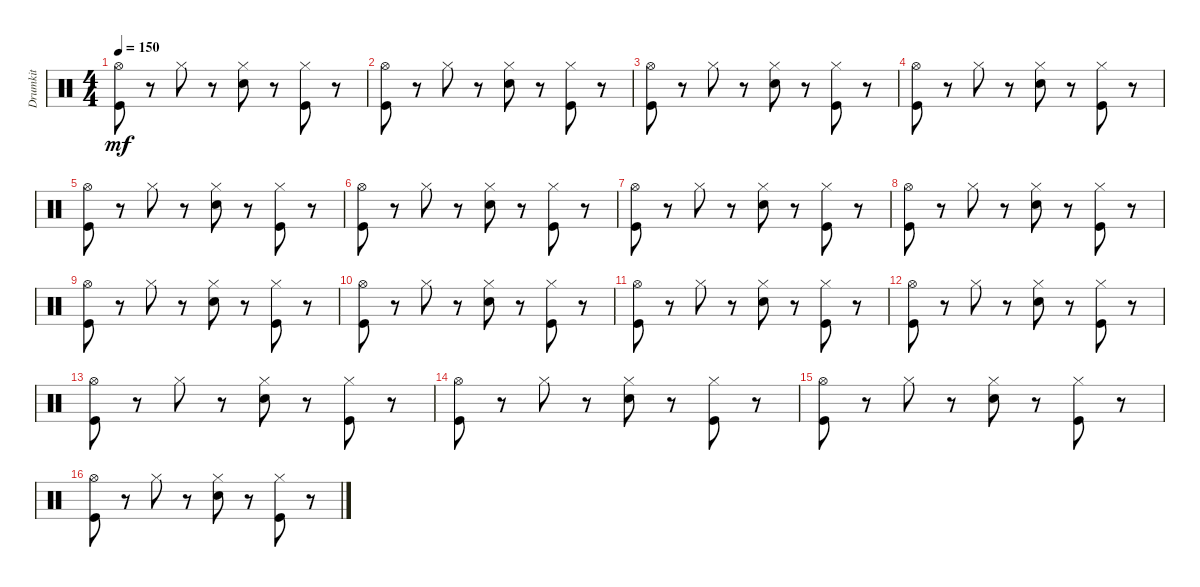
\track ("Drumkit" "Drumkit") {instrument percussion}
\staff {score}
\articulation defaults
\ts (4 4)
\tempo 150
\clef neutral
\ks c
("Kick (hit)" "Hi-Hat (open)").8{dy mf} r.8 "Hi-Hat (closed)".8 r.8 ("Snare (hit) 2" "Hi-Hat (closed)").8 r.8 ("Kick (hit)" "Hi-Hat (closed)").8 r.8 |
("Kick (hit)" "Hi-Hat (open)").8 r.8 "Hi-Hat (closed)".8 r.8 ("Snare (hit) 2" "Hi-Hat (closed)").8 r.8 ("Kick (hit)" "Hi-Hat (closed)").8 r.8 |
("Kick (hit)" "Hi-Hat (open)").8 r.8 "Hi-Hat (closed)".8 r.8 ("Snare (hit) 2" "Hi-Hat (closed)").8 r.8 ("Kick (hit)" "Hi-Hat (closed)").8 r.8 |
("Kick (hit)" "Hi-Hat (open)").8 r.8 "Hi-Hat (closed)".8 r.8 ("Snare (hit) 2" "Hi-Hat (closed)").8 r.8 ("Kick (hit)" "Hi-Hat (closed)").8 r.8 |
("Kick (hit)" "Hi-Hat (open)").8 r.8 "Hi-Hat (closed)".8 r.8 ("Snare (hit) 2" "Hi-Hat (closed)").8 r.8 ("Kick (hit)" "Hi-Hat (closed)").8 r.8 |
("Kick (hit)" "Hi-Hat (open)").8 r.8 "Hi-Hat (closed)".8 r.8 ("Snare (hit) 2" "Hi-Hat (closed)").8 r.8 ("Kick (hit)" "Hi-Hat (closed)").8 r.8 |
("Kick (hit)" "Hi-Hat (open)").8 r.8 "Hi-Hat (closed)".8 r.8 ("Snare (hit) 2" "Hi-Hat (closed)").8 r.8 ("Kick (hit)" "Hi-Hat (closed)").8 r.8 |
("Kick (hit)" "Hi-Hat (open)").8 r.8 "Hi-Hat (closed)".8 r.8 ("Snare (hit) 2" "Hi-Hat (closed)").8 r.8 ("Kick (hit)" "Hi-Hat (closed)").8 r.8 |
("Kick (hit)" "Hi-Hat (open)").8 r.8 "Hi-Hat (closed)".8 r.8 ("Snare (hit) 2" "Hi-Hat (closed)").8 r.8 ("Kick (hit)" "Hi-Hat (closed)").8 r.8 |
("Kick (hit)" "Hi-Hat (open)").8 r.8 "Hi-Hat (closed)".8 r.8 ("Snare (hit) 2" "Hi-Hat (closed)").8 r.8 ("Kick (hit)" "Hi-Hat (closed)").8 r.8 |
("Kick (hit)" "Hi-Hat (open)").8 r.8 "Hi-Hat (closed)".8 r.8 ("Snare (hit) 2" "Hi-Hat (closed)").8 r.8 ("Kick (hit)" "Hi-Hat (closed)").8 r.8 |
("Kick (hit)" "Hi-Hat (open)").8 r.8 "Hi-Hat (closed)".8 r.8 ("Snare (hit) 2" "Hi-Hat (closed)").8 r.8 ("Kick (hit)" "Hi-Hat (closed)").8 r.8 |
("Kick (hit)" "Hi-Hat (open)").8 r.8 "Hi-Hat (closed)".8 r.8 ("Snare (hit) 2" "Hi-Hat (closed)").8 r.8 ("Kick (hit)" "Hi-Hat (closed)").8 r.8 |
("Kick (hit)" "Hi-Hat (open)").8 r.8 "Hi-Hat (closed)".8 r.8 ("Snare (hit) 2" "Hi-Hat (closed)").8 r.8 ("Kick (hit)" "Hi-Hat (closed)").8 r.8 |
("Kick (hit)" "Hi-Hat (open)").8 r.8 "Hi-Hat (closed)".8 r.8 ("Snare (hit) 2" "Hi-Hat (closed)").8 r.8 ("Kick (hit)" "Hi-Hat (closed)").8 r.8 |
("Kick (hit)" "Hi-Hat (open)").8 r.8 "Hi-Hat (closed)".8 r.8 ("Snare (hit) 2" "Hi-Hat (closed)").8 r.8 ("Kick (hit)" "Hi-Hat (closed)").8 r.8
